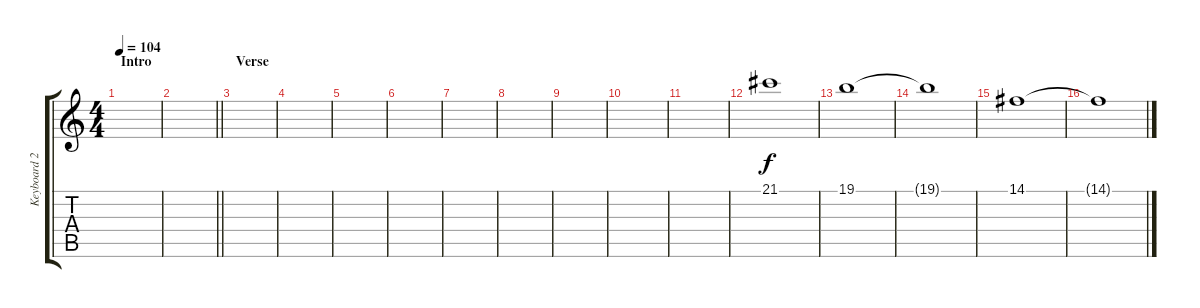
\track ("Keyboard 2" "Keyboard 2") {instrument pad2warm}
\staff {score tabs}
\tuning (E4 B3 G3 D3 A2 E2) {hide}
\ts (4 4)
\section ("" "Intro")
\tempo 104
\clef g2
\ks c
|
\barLineRight lightlight
|
\section ("" "Verse")
|
|
|
|
|
|
|
|
|
21.1.1 |
19.1.1 |
19.1{t}.1 |
14.1.1 |
14.1{t}.1
